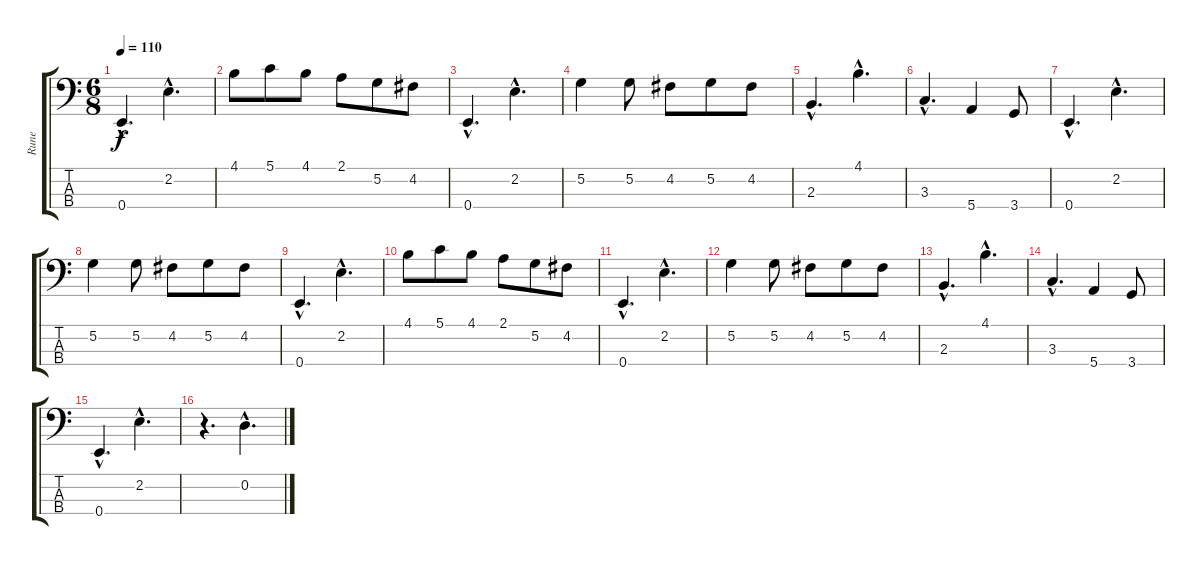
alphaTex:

\track ("Rune" "Rune") {instrument electricbassfinger}
\staff {score tabs}
\tuning (G2 D2 A1 E1) {hide}
\ts (6 8)
\tempo 110
\clef f4
\ks c
0.4{hac}.4{d dy f} 2.2{hac}.4{d} |
4.1.8 5.1.8 4.1.8 2.1.8 5.2.8 4.2.8 |
0.4{hac}.4{d} 2.2{hac}.4{d} |
5.2.4 5.2.8 4.2.8 5.2.8 4.2.8 |
2.3{hac}.4{d} 4.1{hac}.4{d} |
3.3{hac}.4{d} 5.4.4 3.4.8 |
0.4{hac}.4{d} 2.2{hac}.4{d} |
5.2.4 5.2.8 4.2.8 5.2.8 4.2.8 |
0.4{hac}.4{d} 2.2{hac}.4{d} |
4.1.8 5.1.8 4.1.8 2.1.8 5.2.8 4.2.8 |
0.4{hac}.4{d} 2.2{hac}.4{d} |
5.2.4 5.2.8 4.2.8 5.2.8 4.2.8 |
2.3{hac}.4{d} 4.1{hac}.4{d} |
3.3{hac}.4{d} 5.4.4 3.4.8 |
0.4{hac}.4{d} 2.2{hac}.4{d} |
r.4{d} 0.2{hac}.4{d}
